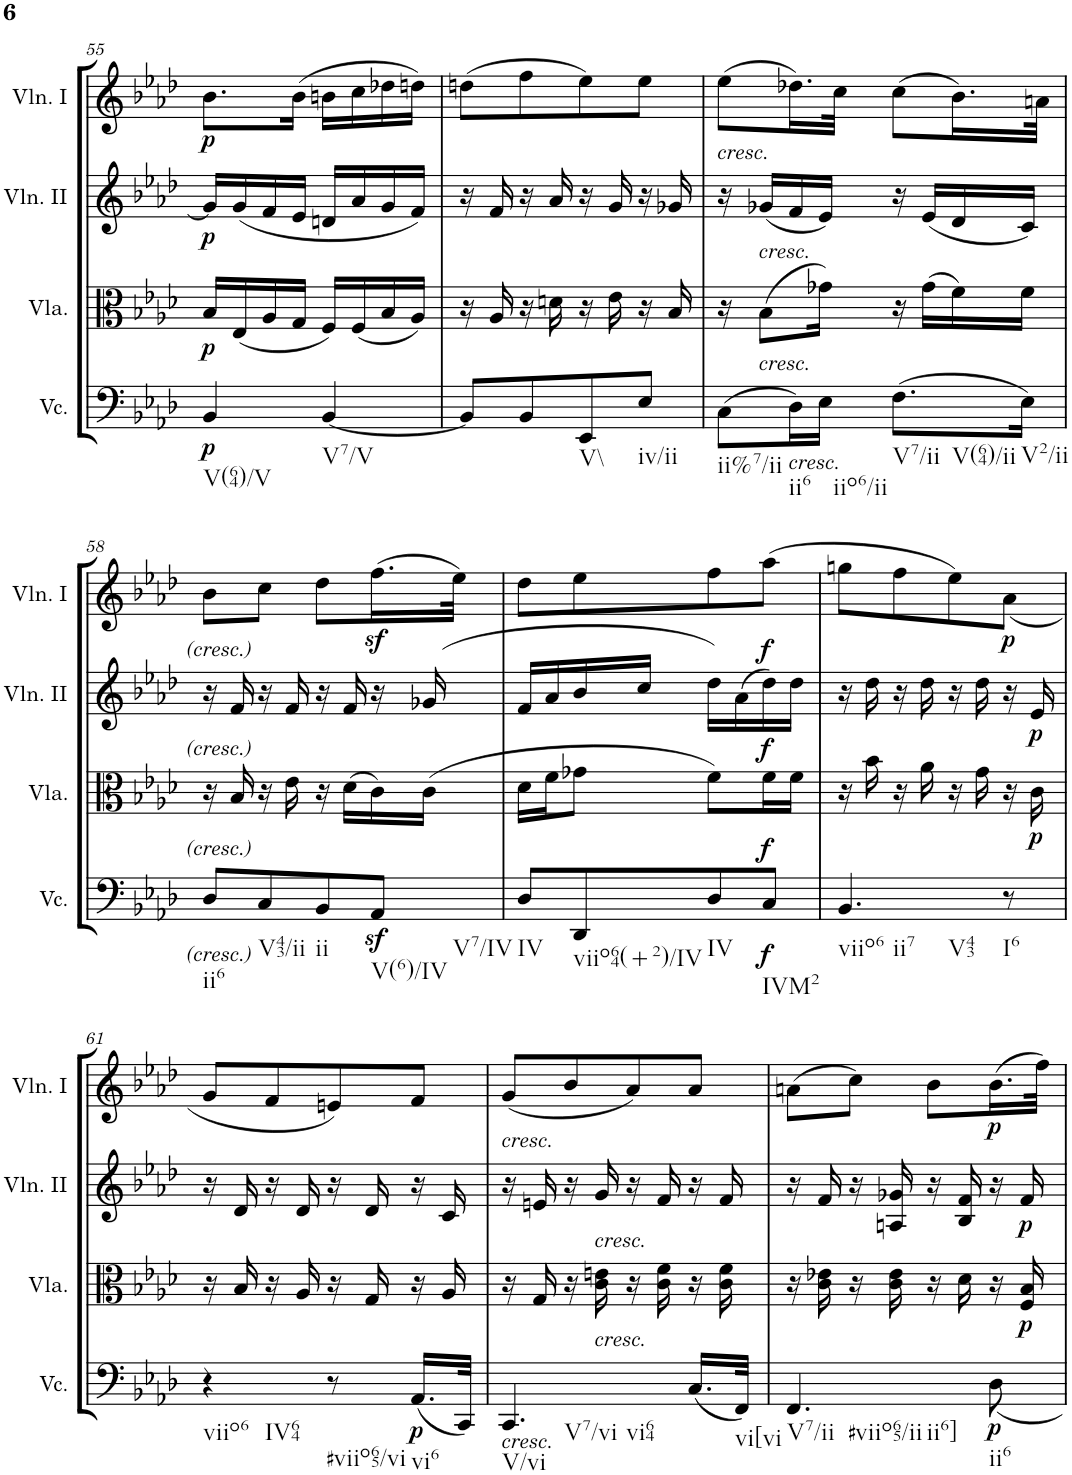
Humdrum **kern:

**kern	**dynam	**kern	**dynam	**kern	**dynam	**kern	**dynam
*part4	*part4	*part3	*part3	*part2	*part2	*part1	*part1
*staff4	*staff4	*staff3	*staff3	*staff2	*staff2	*staff1	*staff1
*I"Violoncello	*	*I"Viola	*	*I"Violino II	*	*I"Violino I	*
*I'Vc.	*	*I'Vla.	*	*I'Vln. II	*	*I'Vln. I	*
!!LO:PB:g=z
*clefF4	*	*clefC3	*	*clefG2	*	*clefG2	*
*k[b-e-a-d-]	*	*k[b-e-a-d-]	*	*k[b-e-a-d-]	*	*k[b-e-a-d-]	*
*M2/4	*	*M2/4	*	*M2/4	*	*M2/4	*
=55	=55	=55	=55	=55	=55	=55	=55
!LO:TX:b:t=V(64)/V	!	!	!	!	!	!	!
!	!LO:DY:b	!	!LO:DY:b	!	!LO:DY:b	!	!LO:DY:b
4BB-/	p	16B-/LL	p	16g/LL]	p	8.b-\L	p
.	.	(16E-/	.	(16g/	.	.	.
.	.	16A-/	.	16f/	.	.	.
.	.	16G/JJ	.	16e-/JJ	.	(16b-\Jk	.
!LO:TX:b:t=V7/V	!	!	!	!	!	!	!
[4BB-/	.	16F/LL)	.	16dn/LL	.	16bn\LL	.
.	.	(16F/	.	16a-/	.	16cc\	.
.	.	16B-/	.	16g/	.	16dd-X\	.
.	.	16A-/JJ)	.	16f/JJ)	.	16ddn\JJ)	.
=56	=56	=56	=56	=56	=56	=56	=56
8BB-/L]	.	16r	.	16r	.	(8ddn\L	.
.	.	16A-/	.	16f/	.	.	.
8BB-/	.	16r	.	16r	.	8ff\	.
.	.	16dn\	.	16a-/	.	.	.
!LO:TX:b:t=V\\	!	!	!	!	!	!	!
8EE-/	.	16r	.	16r	.	8ee-\)	.
.	.	16e-\	.	16g/	.	.	.
!LO:TX:b:t=iv/ii	!	!	!	!	!	!	!
8E-/J	.	16r	.	16r	.	8ee-\J	.
.	.	16B-/	.	16g-X/	.	.	.
=57	=57	=57	=57	=57	=57	=57	=57
!	!	!	!	!	!	!LO:TX:b:i:t=cresc.	!
!LO:TX:b:t=ii%7/ii	!	!	!	!	!	!	!
(8C\L	.	16r	.	16r	.	(8ee-\L	.
!	!	!	!	!LO:TX:b:i:t=cresc.	!	!	!
!	!	!LO:TX:b:i:t=cresc.	!	!	!	!	!
.	.	(8B-\L	.	(16g-X/LL	.	.	.
!LO:TX:b:i:t=cresc.	!	!	!	!	!	!	!
!LO:TX:b:t=ii6	!	!	!	!	!	!	!
16D-\L)	.	.	.	16f/	.	16.dd-X\L)	.
!LO:TX:b:t=iio6/ii	!	!	!	!	!	!	!
16E-\JJ	.	16g-X\Jk)	.	16e-/JJ)	.	.	.
.	.	.	.	.	.	32cc\JJk	.
!LO:TX:b:t=V7/ii	!	!	!	!	!	!	!
!LO:TX:b:t=V(64)/ii	!	!	!	!	!	!	!
(8.F\L	.	16r	.	16r	.	(8cc\L	.
.	.	(16g-\LL	.	(16e-/LL	.	.	.
.	.	16f\)	.	16d-/	.	16.b-\L)	.
!LO:TX:b:t=V2/ii	!	!	!	!	!	!	!
16E-\Jk)	.	16f\JJ	.	16c/JJ)	.	.	.
.	.	.	.	.	.	32an\JJk	.
!!LO:LB:g=z
=58	=58	=58	=58	=58	=58	=58	=58
!LO:TX:b:t=ii6	!	!	!	!	!	!	!
8D-/L	.	16r	.	16r	.	8b-\L	.
.	.	16B-/	.	16f/	.	.	.
!LO:TX:b:t=V43/ii	!	!	!	!	!	!	!
8C/	.	16r	.	16r	.	8cc\J	.
.	.	16e-\	.	16f/	.	.	.
!LO:TX:b:t=ii	!	!	!	!	!	!	!
8BB-/	.	16r	.	16r	.	8dd-\L	.
.	.	(16d-\LL	.	16f/	.	.	.
!LO:TX:b:t=V(6)/IV	!	!	!	!	!	!	!
!LO:TX:b:t=V7/IV	!	!	!	!	!	!	!
8AA-z</J	.	16c\)	.	16r	.	(16.ffz<\L	.
.	.	(16c\JJ	.	(>16g-X/	.	.	.
.	.	.	.	.	.	32ee-\JJk)	.
=59	=59	=59	=59	=59	=59	=59	=59
!LO:TX:b:t=IV	!	!	!	!	!	!	!
8D-/L	.	16d-\LL	.	16f/LL	.	8dd-\L	.
.	.	16f\J	.	16a-/	.	.	.
!LO:TX:b:t=viio64(+2)/IV	!	!	!	!	!	!	!
8DD-/	.	8g-X\J	.	16b-/	.	8ee-\	.
.	.	.	.	16cc/JJ	.	.	.
!LO:TX:b:t=IV	!	!	!	!	!	!	!
8D-/	.	8f\L)	.	16dd-\LL)	.	8ff\	.
.	.	.	.	(16a-\	.	.	.
!LO:TX:b:t=IVM2	!	!	!	!	!	!	!
!	!LO:DY:b	!	!LO:DY:b	!	!LO:DY:b	!	!LO:DY:b
8C/J	f	16f\L	f	16dd-\)	f	(8aa-\J	f
.	.	16f\JJ	.	16dd-\JJ	.	.	.
=60	=60	=60	=60	=60	=60	=60	=60
!LO:TX:b:t=viio6	!	!	!	!	!	!	!
!LO:TX:b:t=ii7	!	!	!	!	!	!	!
!LO:TX:b:t=V43	!	!	!	!	!	!	!
4.BB-/	.	16r	.	16r	.	8ggn\L	.
.	.	16b-\	.	16dd-\	.	.	.
.	.	16r	.	16r	.	8ff\	.
.	.	16a-\	.	16dd-\	.	.	.
.	.	16r	.	16r	.	8ee-\)	.
.	.	16g\	.	16dd-\	.	.	.
!LO:TX:b:t=I6	!	!	!	!	!	!	!
!	!	!	!	!	!	!	!LO:DY:b
8r	.	16r	.	16r	.	(<8a-\J	p
!	!	!	!LO:DY:b	!	!LO:DY:b	!	!
.	.	16c\	p	16e-/	p	.	.
!!LO:LB:g=z
=61	=61	=61	=61	=61	=61	=61	=61
!LO:TX:b:t=viio6	!	!	!	!	!	!	!
!LO:TX:b:t=IV64	!	!	!	!	!	!	!
4r	.	16r	.	16r	.	8g/L	.
.	.	16B-/	.	16d-/	.	.	.
.	.	16r	.	16r	.	8f/	.
.	.	16A-/	.	16d-/	.	.	.
!LO:TX:b:t=#viio65/vi	!	!	!	!	!	!	!
8r	.	16r	.	16r	.	8en/)	.
.	.	16G/	.	16d-/	.	.	.
!LO:TX:b:t=vi6	!	!	!	!	!	!	!
!	!LO:DY:b	!	!	!	!	!	!
(16.AA-/LL	p	16r	.	16r	.	8f/J	.
.	.	16A-/	.	16c/	.	.	.
32CC/JJk)	.	.	.	.	.	.	.
=62	=62	=62	=62	=62	=62	=62	=62
!	!	!	!	!	!	!LO:TX:b:i:t=cresc.	!
!LO:TX:b:i:t=cresc.	!	!	!	!	!	!	!
!LO:TX:b:t=V/vi	!	!	!	!	!	!	!
!LO:TX:b:t=V7/vi	!	!	!	!	!	!	!
!LO:TX:b:t=vi64	!	!	!	!	!	!	!
4.CC/	.	16r	.	16r	.	(8g/L	.
.	.	16G/	.	16en/	.	.	.
.	.	16r	.	16r	.	8b-/	.
!	!	!	!	!LO:TX:b:i:t=cresc.	!	!	!
!	!	!LO:TX:b:i:t=cresc.	!	!	!	!	!
.	.	16c\ 16en\	.	16g/	.	.	.
.	.	16r	.	16r	.	8a-/)	.
.	.	16c\ 16f\	.	16f/	.	.	.
(16.C/LL	.	16r	.	16r	.	8a-/J	.
.	.	16c\ 16f\	.	16f/	.	.	.
!LO:TX:b:t=vi[vi	!	!	!	!	!	!	!
32FF/JJk)	.	.	.	.	.	.	.
=63	=63	=63	=63	=63	=63	=63	=63
!LO:TX:b:t=V7/ii	!	!	!	!	!	!	!
!LO:TX:b:t=#viio65/ii	!	!	!	!	!	!	!
!LO:TX:b:t=ii6]	!	!	!	!	!	!	!
4.FF/	.	16r	.	16r	.	(8an\L	.
.	.	16c\ 16e-X\	.	16f/	.	.	.
.	.	16r	.	16r	.	8cc\J)	.
.	.	16c\ 16e-\	.	16An/ 16g-X/	.	.	.
.	.	16r	.	16r	.	8b-\L	.
.	.	16d-\	.	16B-/ 16f/	.	.	.
!LO:TX:b:t=ii6	!	!	!	!	!	!	!
!	!LO:DY:b	!	!	!	!	!	!LO:DY:b
8D-\	p	16r	.	16r	.	(16.b-\L	p
!	!	!	!LO:DY:b	!	!LO:DY:b	!	!
.	.	16F/ 16B-/	p	16f/	p	.	.
.	.	.	.	.	.	32ff\JJk)	.
=	=	=	=	=	=	=	=
*-	*-	*-	*-	*-	*-	*-	*-
